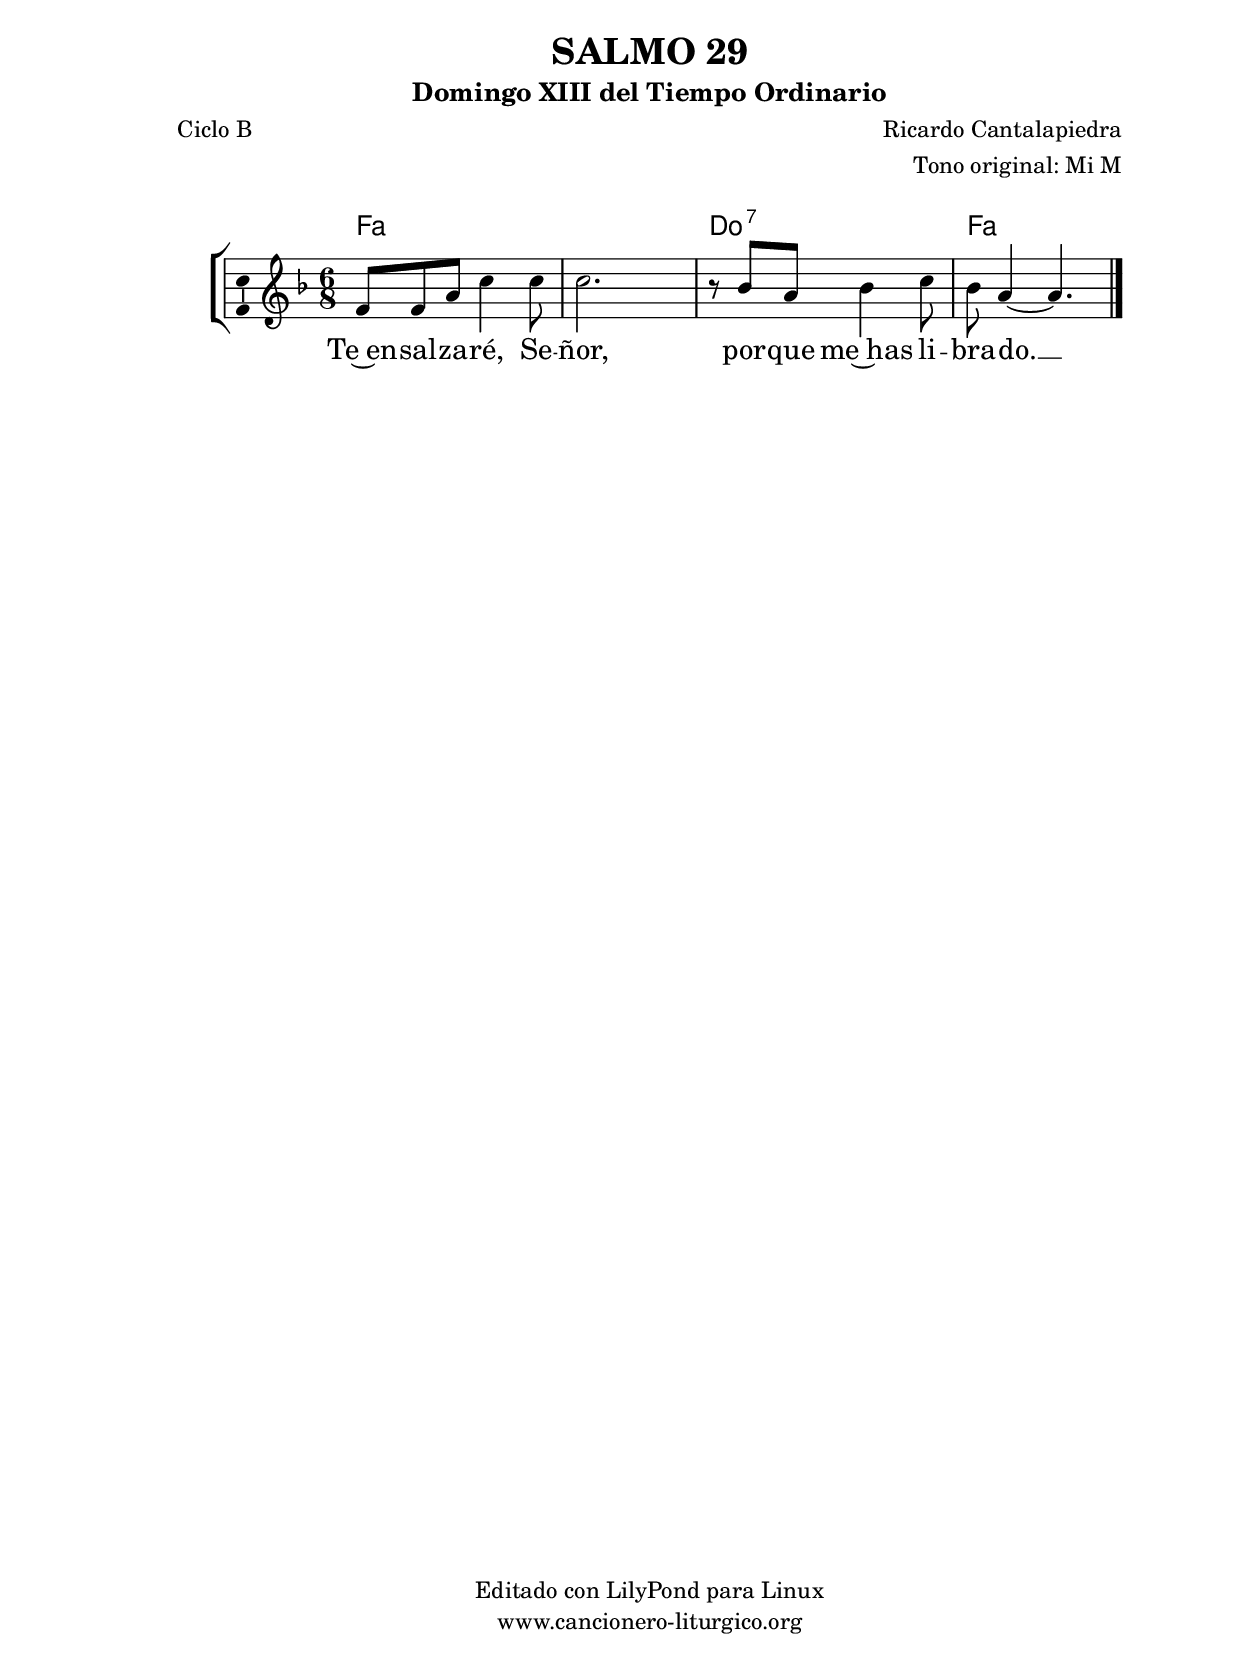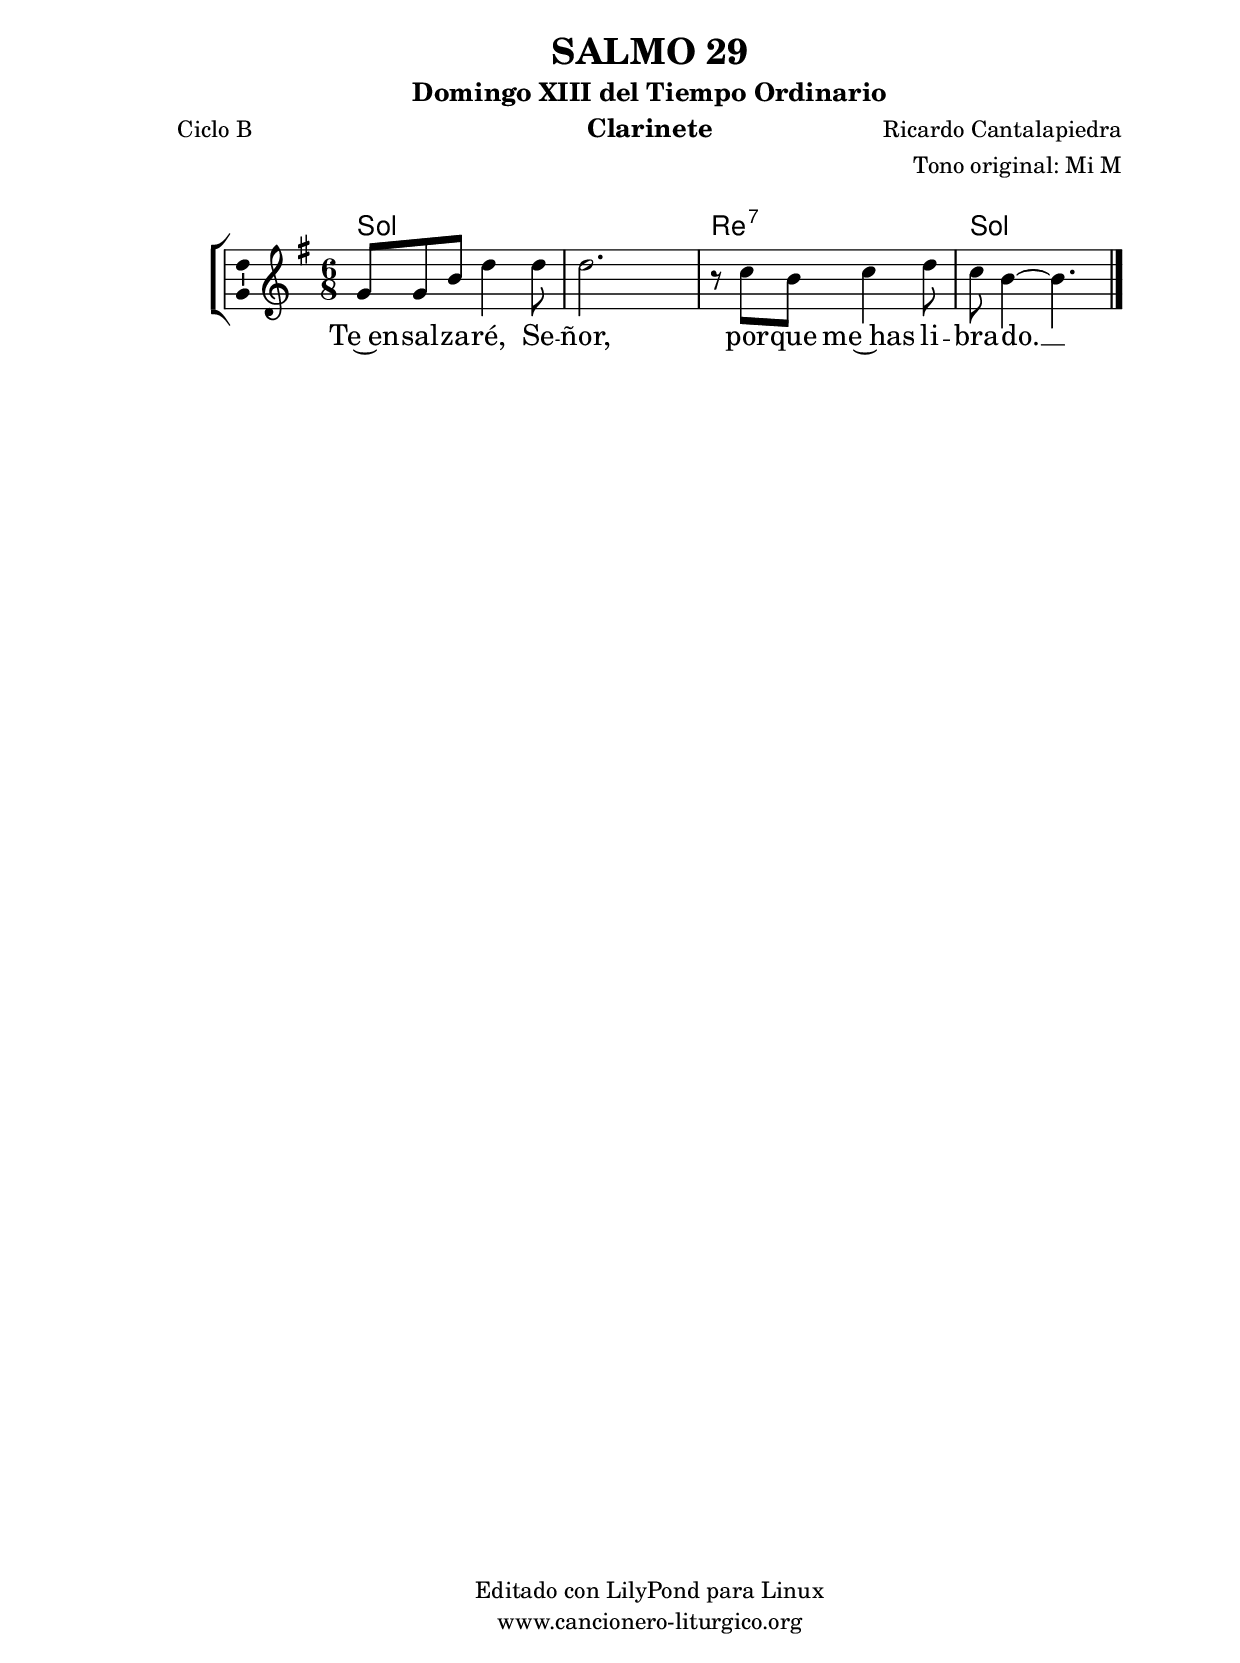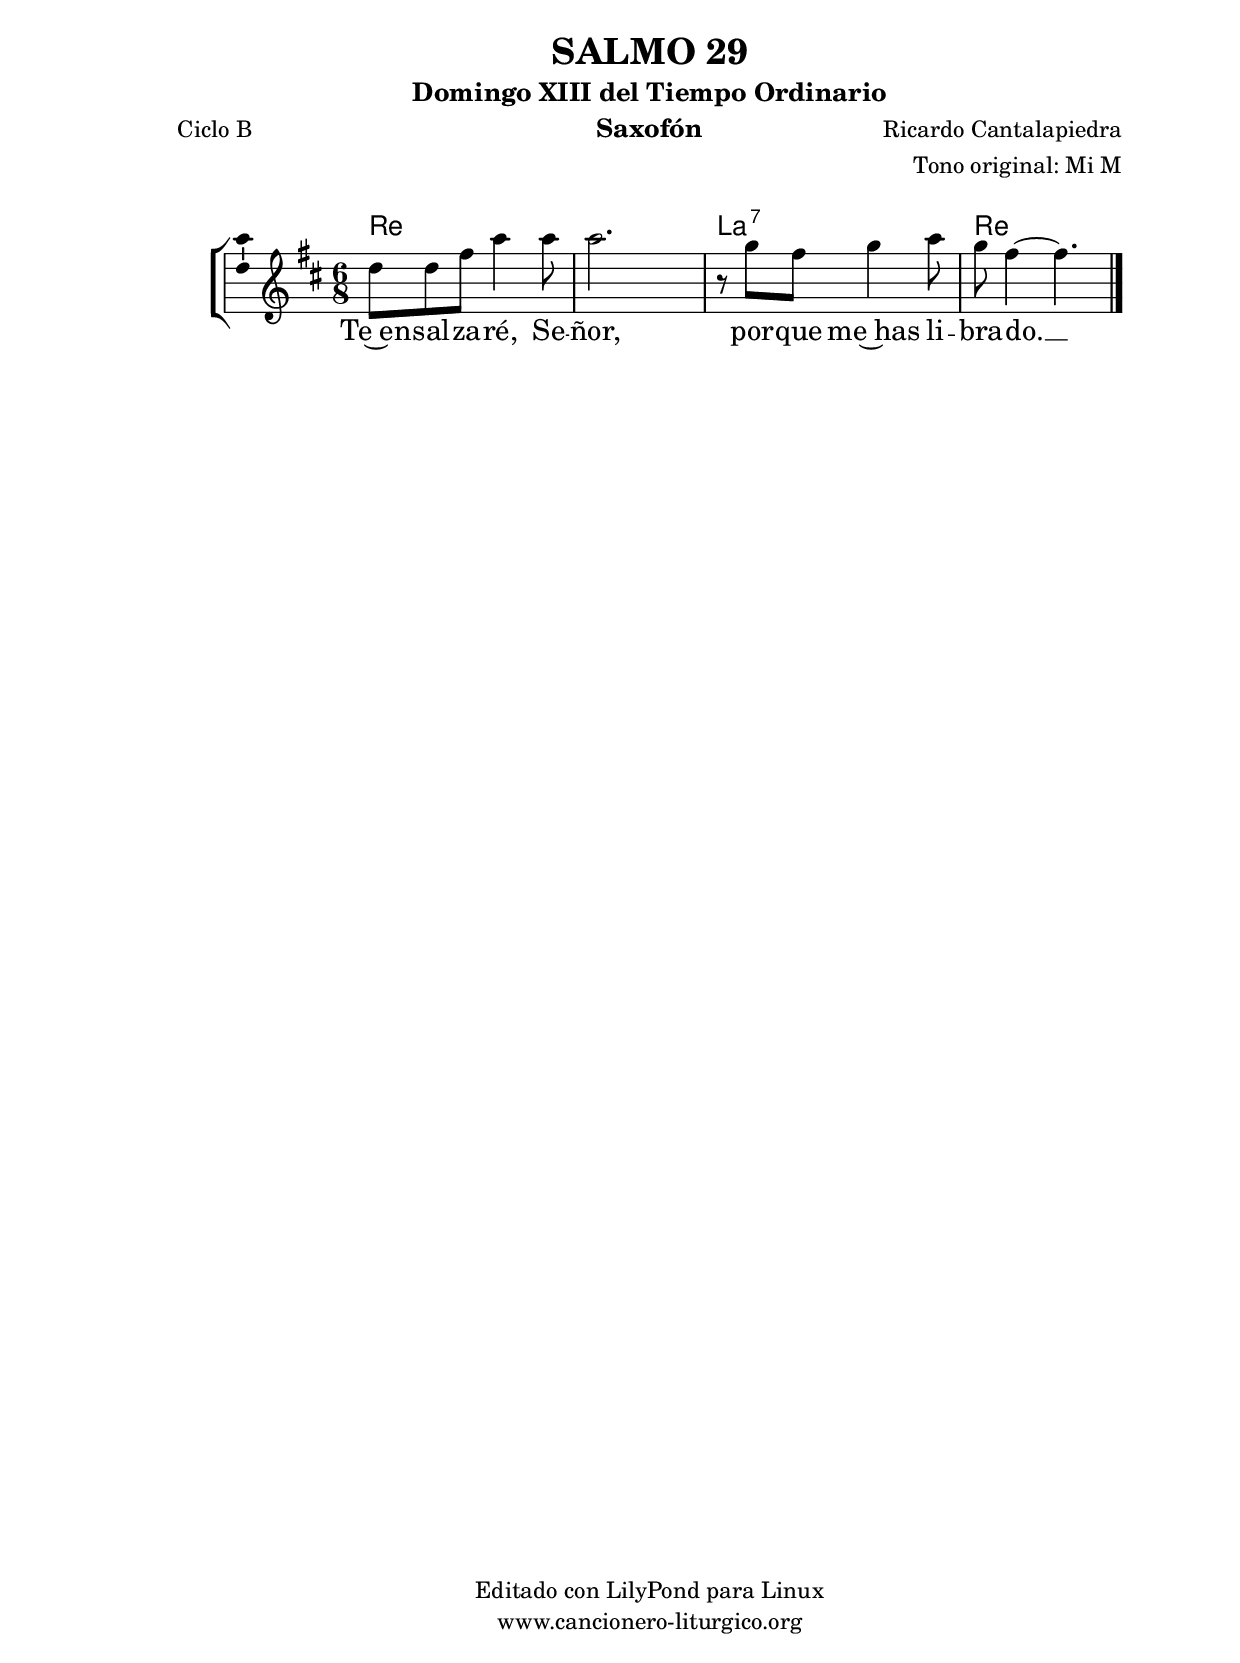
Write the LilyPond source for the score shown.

%
%para convertir .midi en .wav:
%timidity filename.midi -Ow -o finename.wav
%
%
%Para convertir de .wav a .mp3:
%lame -h -m j filename.wav
%
%
%para escuchar el midi:
%timidity nombrefichero.midi
%


%versión de lilypond para la que se ha escrito esta partitura:
\version "2.16.0"

	%Tamaño papel
	#(set-default-paper-size "a4")
	%Tamaño partitura
	#(set-global-staff-size 20)
	%No responde al pulsar sobre una nota
	#(ly:set-option 'point-and-click #f)

%parámetros del encabezamiento:
\header {
	title = "SALMO 29"
	subtitle = "Domingo XIII del Tiempo Ordinario"
	composer = "Ricardo Cantalapiedra"
	poet = "Ciclo B"
	meter = ""
	arranger = "Tono original: Mi M"
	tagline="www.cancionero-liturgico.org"
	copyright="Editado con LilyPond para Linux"
	}

%parámetros asociados al papel:
\paper  {
	oddHeaderMarkup = \markup {\fill-line { \on-the-fly #not-first-page \fromproperty #'header:title \on-the-fly #not-first-page \fromproperty #'header:composer }}
	evenHeaderMarkup = \markup {\fill-line { \fromproperty #'header:composer \fromproperty #'header:title }}
	#(set-paper-size "a4")
	print-page-number = ##f
	first-page-number = 1
	print-first-page-number = ##f
%	head-separation = 3.0 \cm
	top-margin = 2.0 \cm
	bottom-margin = 0.5\cm
%%%	bottom-margin = -1.0\cm
	left-margin = 3.0 \cm
	line-width = 16.0 \cm 
	indent = 8\mm
	interscoreline = 2.\mm
	between-system-space = 15\mm
%	para que las partituras no llenen la hoja:
	ragged-bottom = ##t
%	idem para la última hoja:
	ragged-last-bottom = ##f
%	para que las partituras llenen el ancho del papel:
	ragged-last = ##f
	after-title-space = 2.5 \cm
%page-count=1
%system-count=8

	%Flexible Vertical Spacing
%	markup-markup-spacing =
%	#'((basic-distance . 15) (minimum-distance . 15) (padding . 3))
	markup-system-spacing =
	#'((basic-distance . 15) (minimum-distance . 15) (padding . 3))
	system-system-spacing =
	#'((basic-distance . 15) (minimum-distance . 15) (padding . 3))
	score-system-spacing =
	#'((basic-distance . 15) (minimum-distance . 15) (padding . 5))
%	top-system-spacing = % header
%	#'((basic-distance . 8) (minimum-distance . 0) (padding . 3))
%	top-markup-spacing =
%	#'((basic-distance . 20) (minimum-distance . 20) (padding . 3))
	last-bottom-spacing = % footer
	#'((basic-distance . 5) (minimum-distance . 5) (padding . 3))
%	score-markup-spacing =
%	#'((basic-distance . 16) (minimum-distance . 13) (padding . 3))

	}


%parámetros que afectan a toda la partitura:
global =  {
	%clave de sol (G):
	\clef G
	%armadura:
	\transpose e f
	\key e \major
	\tempo 4=80
	\set Score.tempoHideNote = ##t
	}


acordes = {
	\italianChords
	\chordmode {
	\transpose e f
{

e4. e e e b:7 b:7 e e 

	}
	}
}

melodia = 
	\transpose e f
{
	\relative c'{
	\time 2/4

\time 6/8

e8 e gis b4 b8
b2.
r8 a8 gis a4 b8
a8 gis4~gis4.

	\bar "|."
	}
	}


texto = \lyricmode {
Te~en -- sal -- za -- ré, Se -- ñor,
por -- que me~has li -- bra -- do. __
	}


acordesStaff = \context ChordNames = acordesStaff <<
	\set chordChanges = ##t
	\acordes
	>>


vozStaff = \context Voice = vozStaff
\with {\consists "Ambitus_engraver"}
<<
%	\set Staff.instrumentName = ""
%	\set Staff.shortInstrumentName = ""
%	\set Staff.midiInstrument = #"clarinet"
%	\set Staff.midiInstrument = #"cello"
%	\set Staff.midiInstrument = #"flute"
	\set Staff.midiInstrument = #"electric guitar (jazz)"
%	\set Staff.midiInstrument = #"english horn"
%	\set Staff.midiInstrument = #"violin"
%	\set Staff.midiInstrument = #"glockenspiel"
	\set Staff.midiMinimumVolume = #0.7
	\set Staff.midiMaximumVolume = #0.9
	\global
	\melodia
	>>


textoStaff = \context Lyrics = textoStaff <<
	\lyricsto vozStaff \texto
	>>

\book {
	\score {
		\context ChoirStaff {
			\override StaffGroup.SystemStartBracket #'collapse-height = #1
			\override Score.SystemStartBar #'collapse-height = #1
			<<
			\acordesStaff
			\vozStaff
			\textoStaff
			>>
			}
		\layout {
	    		\context {
				\Lyrics
				\override LyricText #'font-size = #2
				}
	   		 \context {
				\Score
				%fontSize = #3
				\override StaffSymbol #'staff-space = #(magstep +3)
				%\override Beam #'thickness = #0.55
				%\override SpacingSpanner #'spacing-increment = #1.0
				%\override Slur #'height-limit = #1.5
				}
			}
		}
	\score {
		\unfoldRepeats
		\context ChoirStaff {
			<<
			\acordesStaff
			\vozStaff
			>>
			}
		\midi {
	  		\context {
	  			\Score
				tempoWholesPerMinute = #(ly:make-moment 70 4)
				}
			}
		}
	}

%Partitura para clarinete
#(define output-suffix "C")
\book {
	\header{
		instrument = "Clarinete"
		}
	\score {
		\context ChoirStaff {
			\override StaffGroup.SystemStartBracket #'collapse-height = #1
			\override Score.SystemStartBar #'collapse-height = #1
\transpose c d
			<<
			\acordesStaff
			\vozStaff
			\textoStaff
			>>
			}
		\layout {
	    		\context {
				\Lyrics
				\override LyricText #'font-size = #2
				}
	   		 \context {
				\Score
				%fontSize = #3
				\override StaffSymbol #'staff-space = #(magstep +3)
				%\override Beam #'thickness = #0.55
				%\override SpacingSpanner #'spacing-increment = #1.0
				%\override Slur #'height-limit = #1.5
				}
			}
		}
	}

%Partitura para saxofón
#(define output-suffix "S")
\book {
	\header{
		instrument = "Saxofón"
		}
	\score {
		\context ChoirStaff {
			\override StaffGroup.SystemStartBracket #'collapse-height = #1
			\override Score.SystemStartBar #'collapse-height = #1
\transpose c a
			<<
			\acordesStaff
			\vozStaff
			\textoStaff
			>>
			}
		\layout {
	    		\context {
				\Lyrics
				\override LyricText #'font-size = #2
				}
	   		 \context {
				\Score
				%fontSize = #3
				\override StaffSymbol #'staff-space = #(magstep +3)
				%\override Beam #'thickness = #0.55
				%\override SpacingSpanner #'spacing-increment = #1.0
				%\override Slur #'height-limit = #1.5
				}
			}
		}
	}

